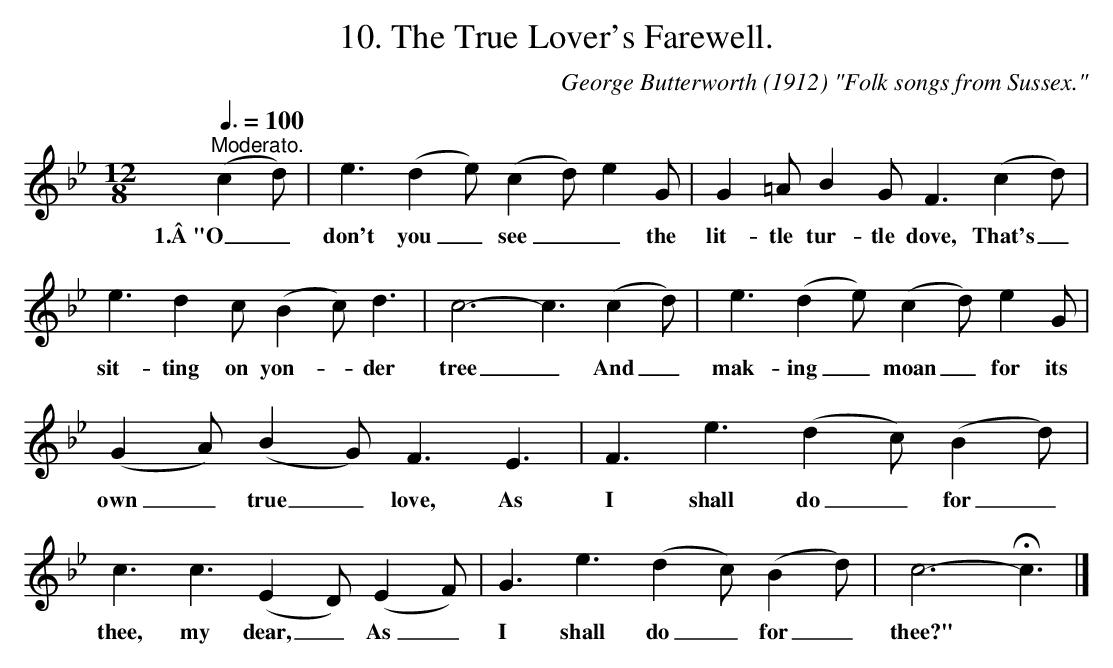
X:1
T:10. The True Lover's Farewell.
C:George Butterworth (1912) "Folk songs from Sussex."
L:1/8
Q:3/8=100
M:12/8
K:Bb
V:1
"^Moderato." (c2 d) | e3 (d2 e) (c2 d) e2 G | G2 !courtesy!=A B2 G F3 (c2 d) |$ e3 d2 c (B2 c) d3 | %4
w: 1.Â "O _|don't you _ see _ _ the|lit- tle tur- tle dove, That's _|sit- ting on yon- * der|
 c6- c3 (c2 d) | e3 (d2 e) (c2 d) e2 G |$ (G2 A) (B2 G) F3 E3 | F3 e3 (d2 c) (B2 d) |$ %8
w: tree _ And _|mak- ing _ moan _ for its|own _ true _ love, As|I shall do _ for _|
 c3 c3 (E2 D) (E2 F) | G3 e3 (d2 c) (B2 d) | c6- !fermata!c3 |] %11
w: thee, my dear, _ As _|I shall do _ for _|thee?" *|
